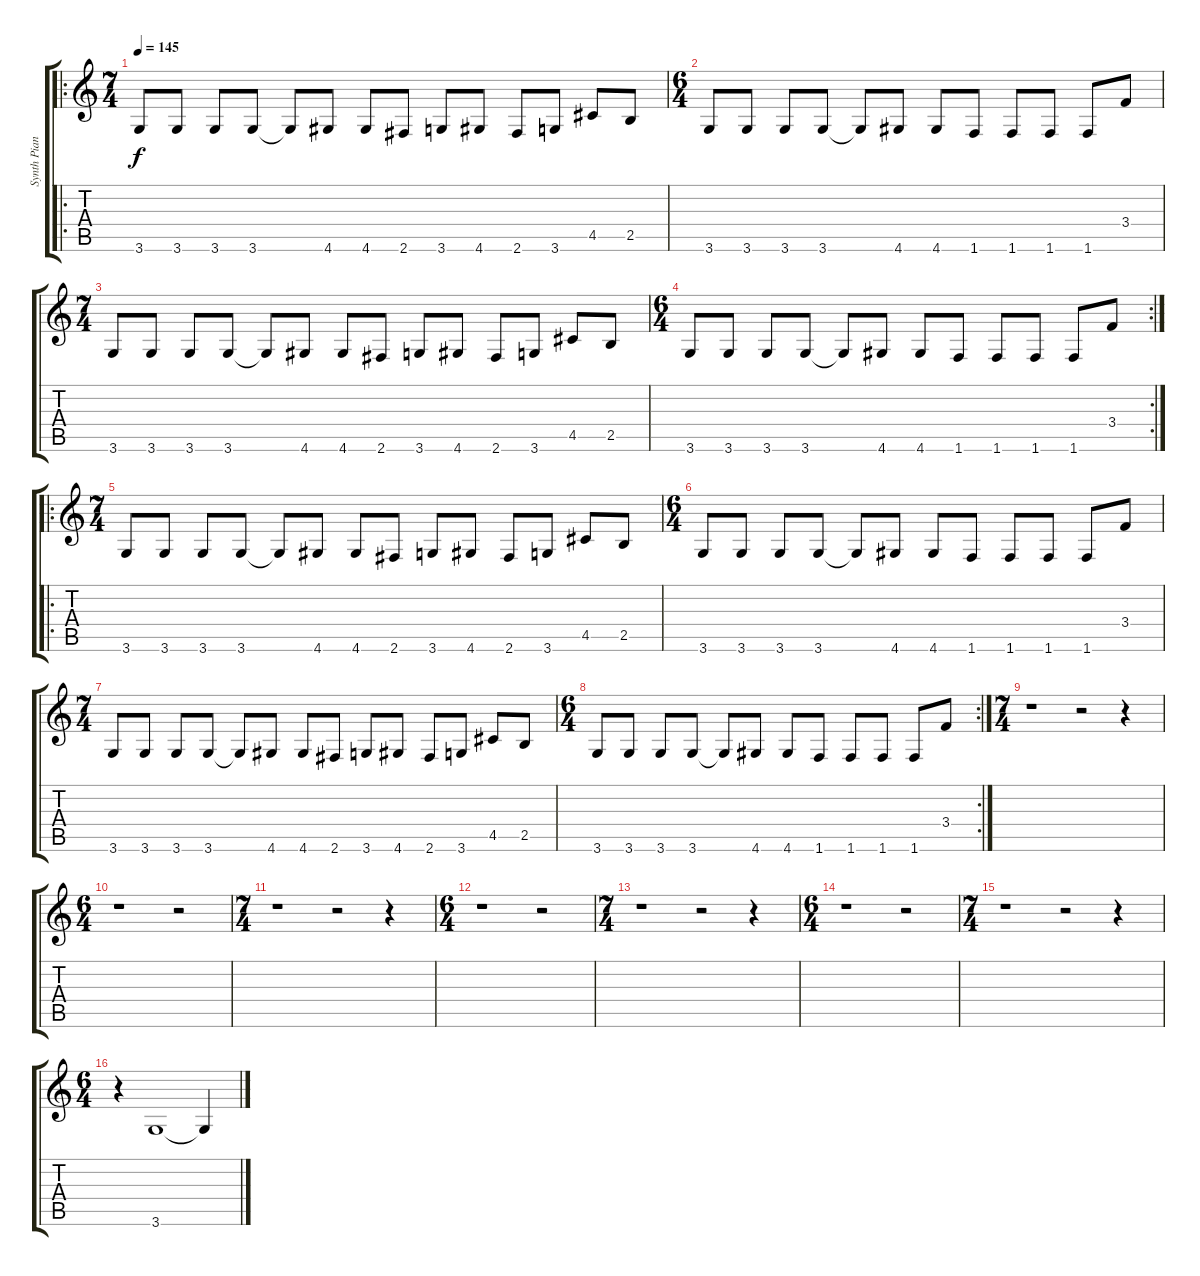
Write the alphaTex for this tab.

\track ("Synth Piano" "Synth Pian") {instrument synthbass2}
\staff {score tabs}
\tuning (E4 B3 G3 D3 A2 E2) {hide}
\ro
\ts (7 4)
\tempo 145
\clef g2
\ks c
3.6.8{dy f} 3.6.8 3.6.8 3.6.8 3.6{t}.8 4.6.8 4.6.8 2.6.8 3.6.8 4.6.8 2.6.8 3.6.8 4.5.8 2.5.8 |
\ts (6 4)
3.6.8 3.6.8 3.6.8 3.6.8 3.6{t}.8 4.6.8 4.6.8 1.6.8 1.6.8 1.6.8 1.6.8 3.4.8 |
\ts (7 4)
3.6.8 3.6.8 3.6.8 3.6.8 3.6{t}.8 4.6.8 4.6.8 2.6.8 3.6.8 4.6.8 2.6.8 3.6.8 4.5.8 2.5.8 |
\rc 2
\ts (6 4)
3.6.8 3.6.8 3.6.8 3.6.8 3.6{t}.8 4.6.8 4.6.8 1.6.8 1.6.8 1.6.8 1.6.8 3.4.8 |
\ro
\ts (7 4)
3.6.8 3.6.8 3.6.8 3.6.8 3.6{t}.8 4.6.8 4.6.8 2.6.8 3.6.8 4.6.8 2.6.8 3.6.8 4.5.8 2.5.8 |
\ts (6 4)
3.6.8 3.6.8 3.6.8 3.6.8 3.6{t}.8 4.6.8 4.6.8 1.6.8 1.6.8 1.6.8 1.6.8 3.4.8 |
\ts (7 4)
3.6.8 3.6.8 3.6.8 3.6.8 3.6{t}.8 4.6.8 4.6.8 2.6.8 3.6.8 4.6.8 2.6.8 3.6.8 4.5.8 2.5.8 |
\rc 2
\ts (6 4)
3.6.8 3.6.8 3.6.8 3.6.8 3.6{t}.8 4.6.8 4.6.8 1.6.8 1.6.8 1.6.8 1.6.8 3.4.8 |
\ts (7 4)
r.1 r.2 r.4 |
\ts (6 4)
r.1 r.2 |
\ts (7 4)
r.1 r.2 r.4 |
\ts (6 4)
r.1 r.2 |
\ts (7 4)
r.1 r.2 r.4 |
\ts (6 4)
r.1 r.2 |
\ts (7 4)
r.1 r.2 r.4 |
\ts (6 4)
r.4 3.6.1 3.6{t}.4
